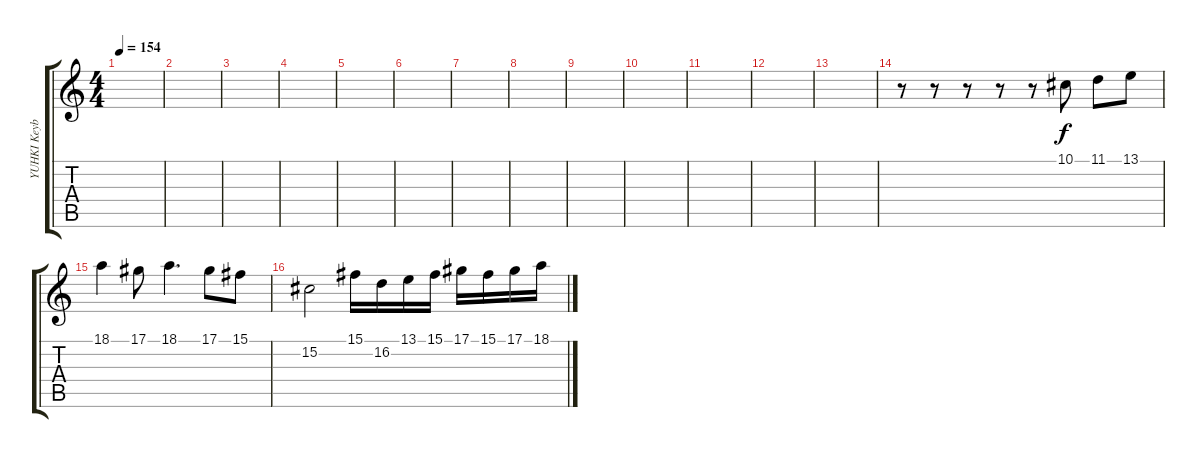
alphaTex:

\track ("YUHKI Keyboard II" "YUHKI Keyb") {instrument flute}
\staff {score tabs}
\tuning (Eb4 Bb3 Gb3 Db3 Ab2 Eb2) {hide}
\ts (4 4)
\tempo 154
\clef g2
\ks c
|
|
|
|
|
|
|
|
|
|
|
|
|
r.8 r.8 r.8 r.8 r.8 10.1.8 11.1.8 13.1.8 |
18.1.4 17.1.8 18.1.4{d} 17.1.8 15.1.8 |
15.2.2 15.1.16 16.2.16 13.1.16 15.1.16 17.1.16 15.1.16 17.1.16 18.1.16
